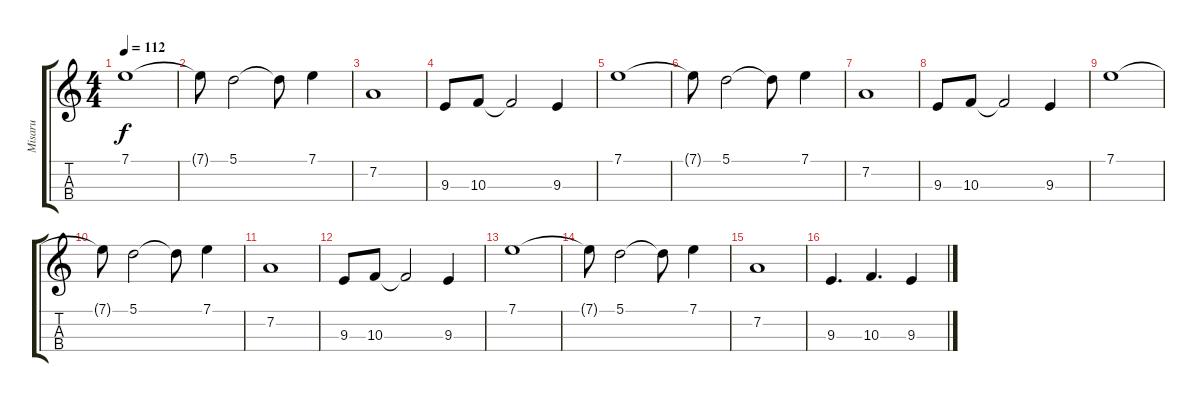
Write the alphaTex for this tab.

\track ("Misaru" "Misaru") {instrument pad3polysynth}
\staff {score tabs}
\tuning (A4 D4 G3 C3) {hide}
\ts (4 4)
\tempo 112
\clef g2
\ks c
7.1.1{dy f} |
7.1{t}.8 5.1.2 5.1{t}.8 7.1.4 |
7.2.1 |
9.3.8 10.3.8 10.3{t}.2 9.3.4 |
7.1.1 |
7.1{t}.8 5.1.2 5.1{t}.8 7.1.4 |
7.2.1 |
9.3.8 10.3.8 10.3{t}.2 9.3.4 |
7.1.1 |
7.1{t}.8 5.1.2 5.1{t}.8 7.1.4 |
7.2.1 |
9.3.8 10.3.8 10.3{t}.2 9.3.4 |
7.1.1 |
7.1{t}.8 5.1.2 5.1{t}.8 7.1.4 |
7.2.1 |
9.3.4{d} 10.3.4{d} 9.3.4
